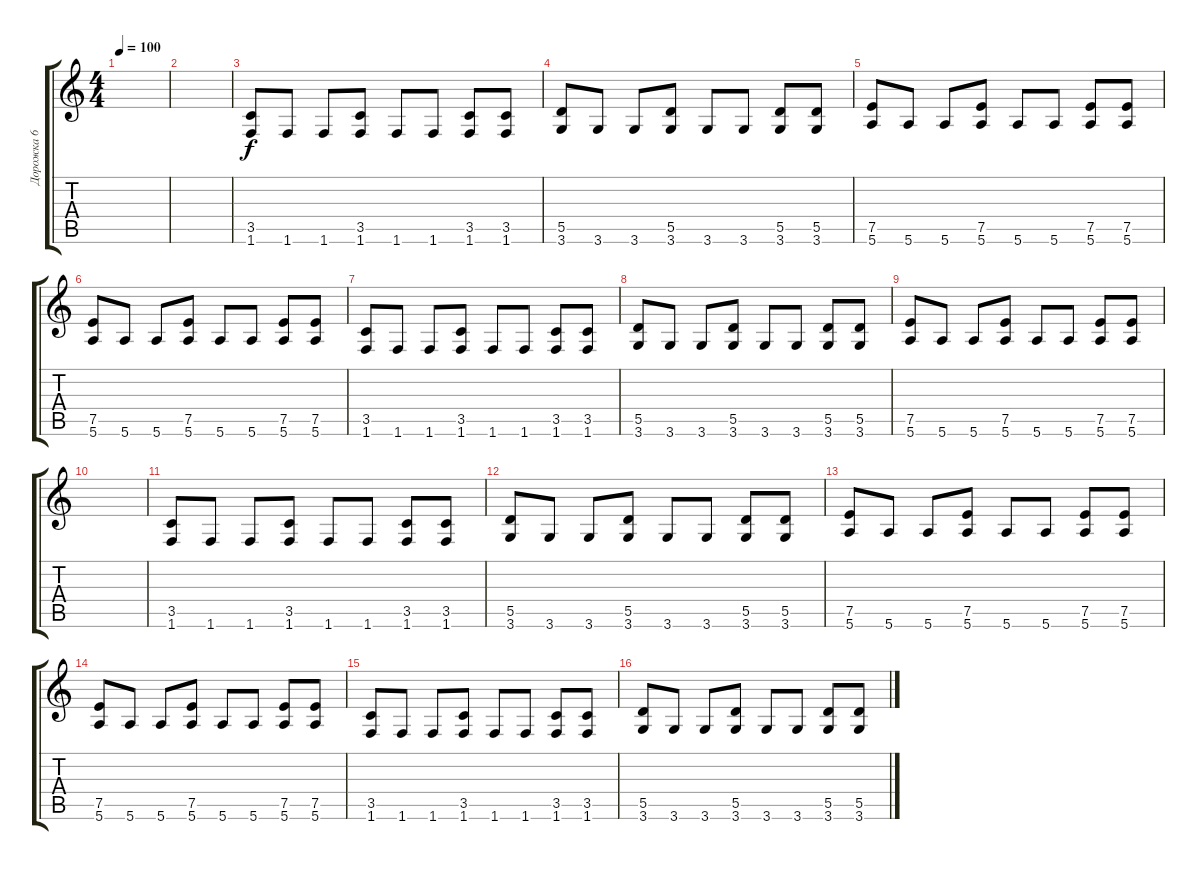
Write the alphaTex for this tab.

\track ("Дорожка 6" "Дорожка 6") {instrument distortionguitar}
\staff {score tabs}
\tuning (E4 B3 G3 D3 A2 E2) {hide}
\ts (4 4)
\tempo 100
\clef g2
\ks c
|
|
(3.5 1.6).8 1.6.8 1.6.8 (3.5 1.6).8 1.6.8 1.6.8 (3.5 1.6).8 (3.5 1.6).8 |
(5.5 3.6).8 3.6.8 3.6.8 (5.5 3.6).8 3.6.8 3.6.8 (5.5 3.6).8 (5.5 3.6).8 |
(7.5 5.6).8 5.6.8 5.6.8 (7.5 5.6).8 5.6.8 5.6.8 (7.5 5.6).8 (7.5 5.6).8 |
(7.5 5.6).8 5.6.8 5.6.8 (7.5 5.6).8 5.6.8 5.6.8 (7.5 5.6).8 (7.5 5.6).8 |
(3.5 1.6).8 1.6.8 1.6.8 (3.5 1.6).8 1.6.8 1.6.8 (3.5 1.6).8 (3.5 1.6).8 |
(5.5 3.6).8 3.6.8 3.6.8 (5.5 3.6).8 3.6.8 3.6.8 (5.5 3.6).8 (5.5 3.6).8 |
(7.5 5.6).8 5.6.8 5.6.8 (7.5 5.6).8 5.6.8 5.6.8 (7.5 5.6).8 (7.5 5.6).8 |
|
(3.5 1.6).8 1.6.8 1.6.8 (3.5 1.6).8 1.6.8 1.6.8 (3.5 1.6).8 (3.5 1.6).8 |
(5.5 3.6).8 3.6.8 3.6.8 (5.5 3.6).8 3.6.8 3.6.8 (5.5 3.6).8 (5.5 3.6).8 |
(7.5 5.6).8 5.6.8 5.6.8 (7.5 5.6).8 5.6.8 5.6.8 (7.5 5.6).8 (7.5 5.6).8 |
(7.5 5.6).8 5.6.8 5.6.8 (7.5 5.6).8 5.6.8 5.6.8 (7.5 5.6).8 (7.5 5.6).8 |
(3.5 1.6).8 1.6.8 1.6.8 (3.5 1.6).8 1.6.8 1.6.8 (3.5 1.6).8 (3.5 1.6).8 |
(5.5 3.6).8 3.6.8 3.6.8 (5.5 3.6).8 3.6.8 3.6.8 (5.5 3.6).8 (5.5 3.6).8
